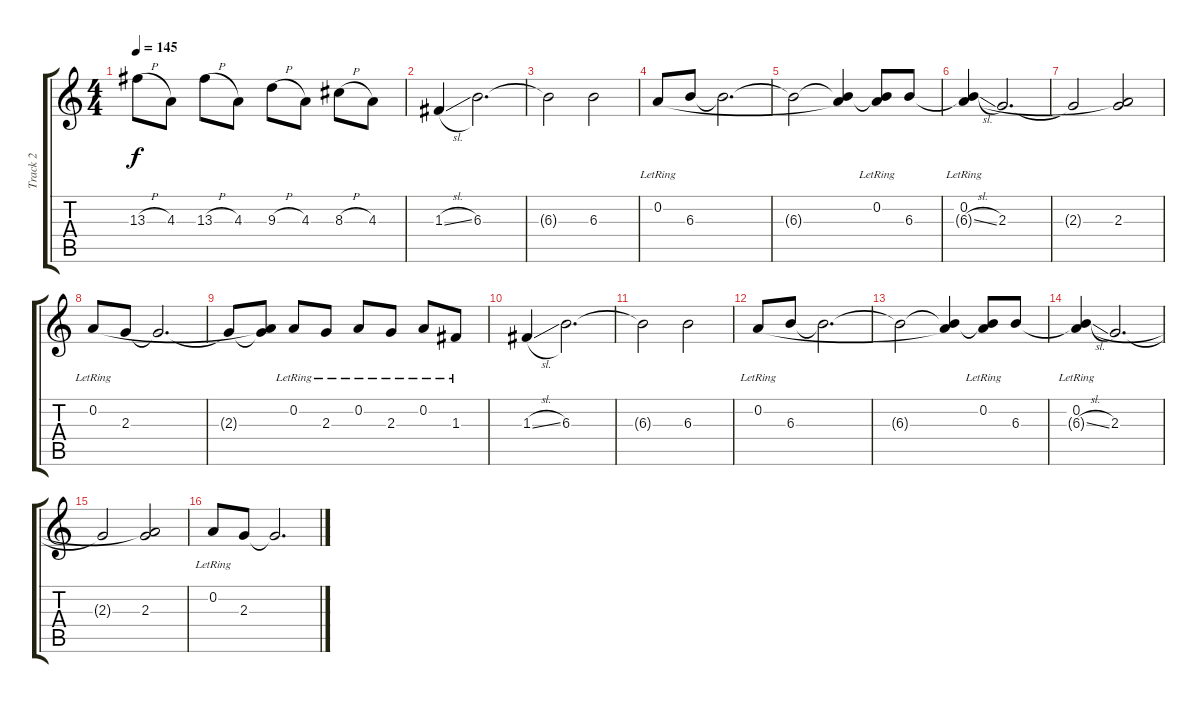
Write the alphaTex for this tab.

\track ("Track 2" "Track 2") {instrument distortionguitar}
\staff {score tabs}
\tuning (D4 A3 F3 C3 G2 C2) {hide}
\ts (4 4)
\tempo 145
\clef g2
\ks c
13.3{h}.8{dy f} 4.3.8 13.3{h}.8 4.3.8 9.3{h}.8 4.3.8 8.3{h}.8 4.3.8 |
1.3{sl}.4{instrument distortionguitar} 6.3.2{d} |
6.3{t}.2 6.3.2 |
0.2{lr}.8 6.3.8 6.3{t}.2{d} |
6.3{t}.2 (0.2{t} 6.3{t}).4 (0.2{lr} 6.3{t}).8 6.3.8 |
(0.2{lr} 6.3{sl t}).4 2.3.2{d} |
2.3{t}.2 (0.2{t} 2.3).2 |
0.2{lr}.8 2.3.8 2.3{t}.2{d} |
2.3{t}.8 (0.2{t} 2.3{t}).8 0.2{lr}.8 2.3{lr}.8 0.2{lr}.8 2.3{lr}.8 0.2{lr}.8 1.3{lr}.8 |
1.3{sl}.4{instrument distortionguitar} 6.3.2{d} |
6.3{t}.2 6.3.2 |
0.2{lr}.8 6.3.8 6.3{t}.2{d} |
6.3{t}.2 (0.2{t} 6.3{t}).4 (0.2{lr} 6.3{t}).8 6.3.8 |
(0.2{lr} 6.3{sl t}).4 2.3.2{d} |
2.3{t}.2 (0.2{t} 2.3).2 |
0.2{lr}.8 2.3.8 2.3{t}.2{d}
